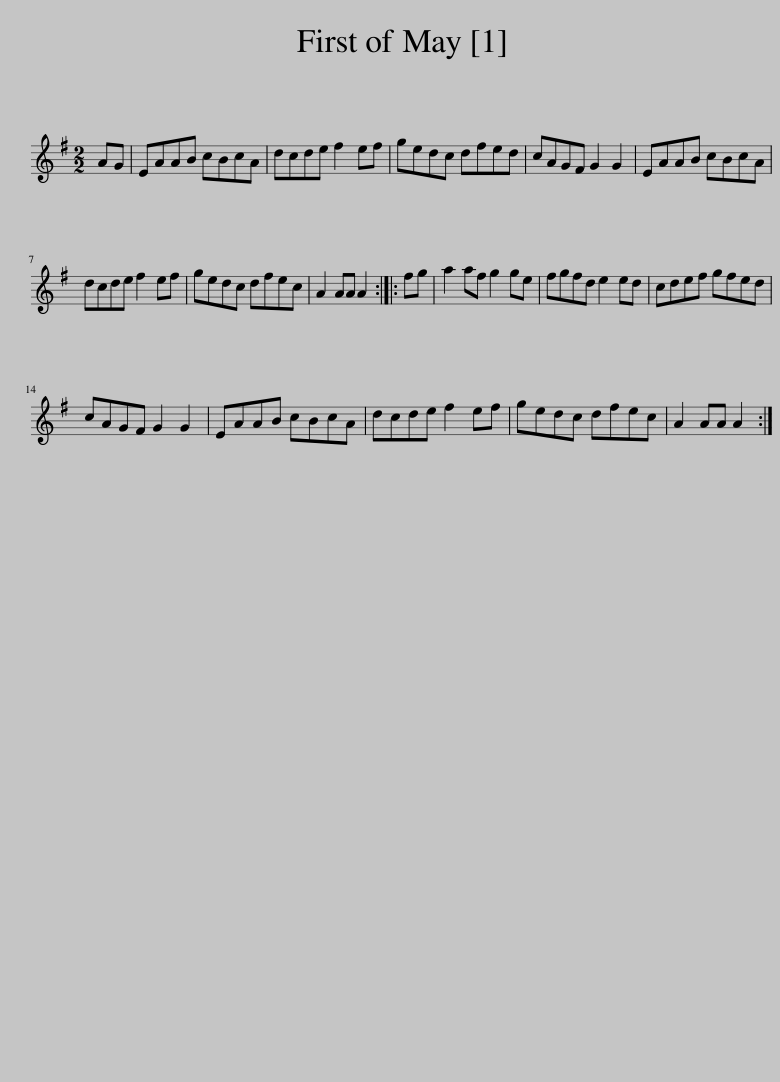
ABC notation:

X:1
L:1/8
M:2/2
I:linebreak $
K:G
V:1 treble
V:1
 AG | EAAB cBcA | dcde f2 ef | gedc dfed | cAGF G2 G2 | %5
 EAAB cBcA |$ dcde f2 ef | gedc dfec | A2 AA A2 :: fg | %10
 a2 af g2 ge | fgfd e2 ed | cdef gfed |$ cAGF G2 G2 | EAAB cBcA | %15
 dcde f2 ef | gedc dfec | A2 AA A2 :| %18
